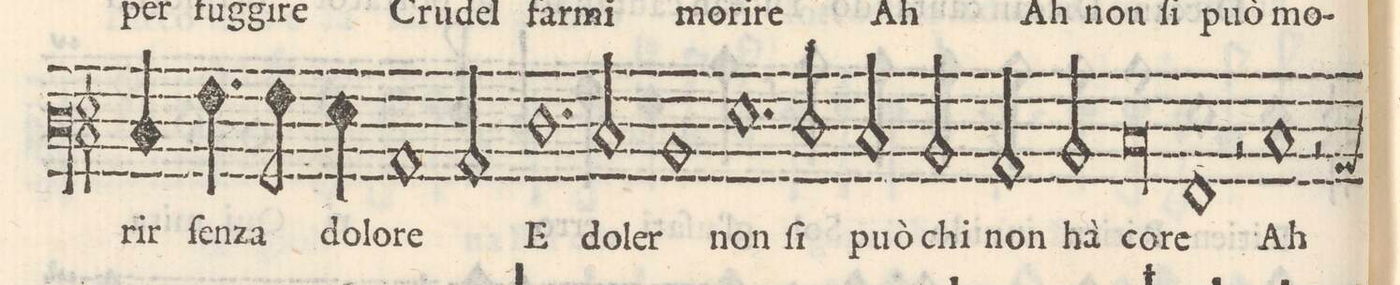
**kern	**text
*I"BASSO	*
*clefF3	*
*k[]	*
*met(C|)	*
*M2/1	*
4E/	-rir
4.A\	ſen-
8A\	-za
4G\	do-
1C/	-lo-
=17-	=17-
2C/	-re
1.F	E
=18-	=18-
2E/	do-
1D	-ler
=19-	=19-
1.G	non
2F/	fi
=20-	=20-
2E/	può
2D/	chi
2C/	non
2D/	hà
=21-	=21-
00E\	co-
=22-	=22-
=23-	=23-
1AA	-re
2r	.
1E/	Ah
=24-	=24-
2r	.
*custos:C	*
*-	*-
